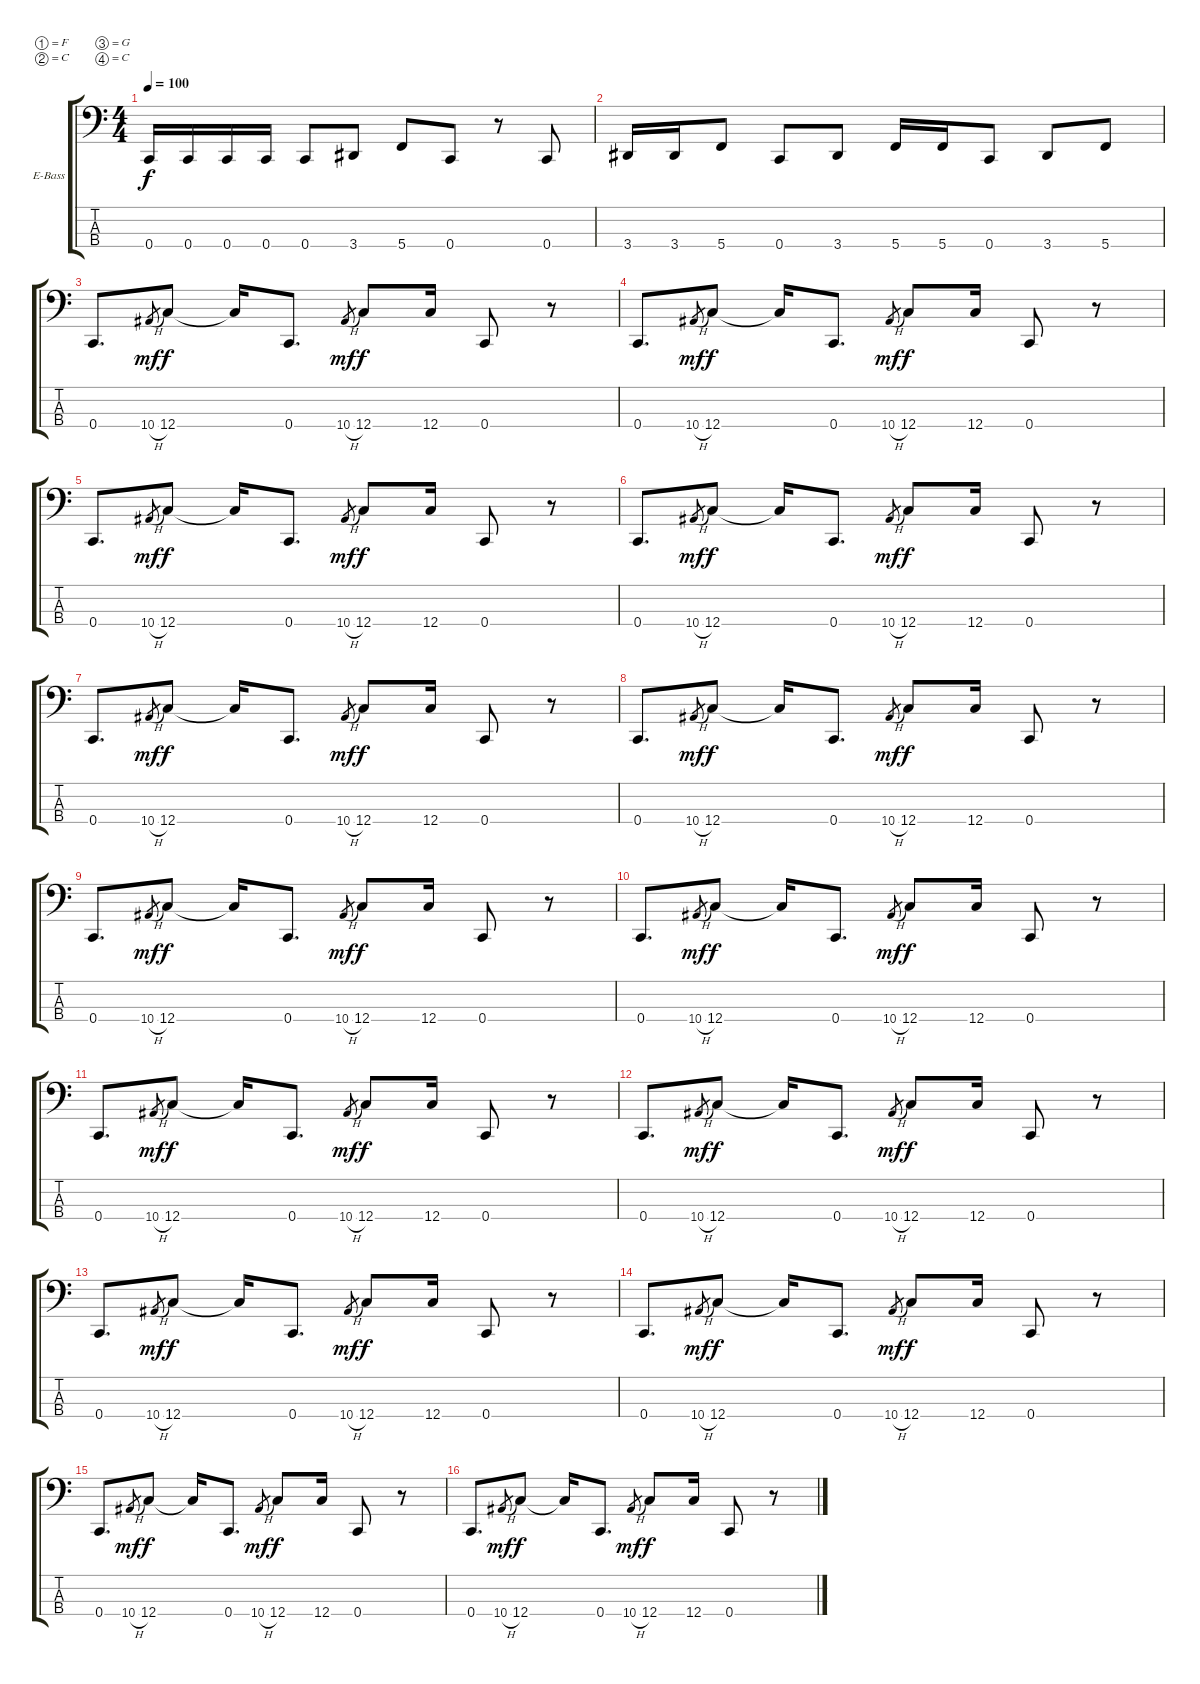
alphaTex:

\bracketExtendMode groupsimilarinstruments
\firstSystemTrackNameOrientation horizontal
\otherSystemsTrackNameOrientation horizontal
\track ("Bob Rock (Bass)" "E-Bass") {instrument electricbassfinger}
\staff {score tabs}
\tuning (F2 C2 G1 C1)
\ts (4 4)
\tempo 100
\clef f4
\scale
0.333333
\ks c
0.4.16{dy f} 0.4.16 0.4.16 0.4.16 0.4.8 3.4.8 5.4.8 0.4.8 r.8 0.4.8 |
\scale
0.333333 3.4.16 3.4.16 5.4.8 0.4.8 3.4.8 5.4.16 5.4.16 0.4.8 3.4.8 5.4.8 |
\scale
0.333333 0.4.8{d} 10.4{h}.8{gr dy mf} 12.4.8{dy f} 12.4{t}.16 0.4.8{d} 10.4{h}.8{gr dy mf} 12.4.8{dy f} 12.4.16 0.4.8 r.8 |
\scale
0.333333 0.4.8{d} 10.4{h}.8{gr dy mf} 12.4.8{dy f} 12.4{t}.16 0.4.8{d} 10.4{h}.8{gr dy mf} 12.4.8{dy f} 12.4.16 0.4.8 r.8 |
\scale
0.333333 0.4.8{d} 10.4{h}.8{gr dy mf} 12.4.8{dy f} 12.4{t}.16 0.4.8{d} 10.4{h}.8{gr dy mf} 12.4.8{dy f} 12.4.16 0.4.8 r.8 |
\scale
0.333333 0.4.8{d} 10.4{h}.8{gr dy mf} 12.4.8{dy f} 12.4{t}.16 0.4.8{d} 10.4{h}.8{gr dy mf} 12.4.8{dy f} 12.4.16 0.4.8 r.8 |
\scale
0.333333 0.4.8{d} 10.4{h}.8{gr dy mf} 12.4.8{dy f} 12.4{t}.16 0.4.8{d} 10.4{h}.8{gr dy mf} 12.4.8{dy f} 12.4.16 0.4.8 r.8 |
\scale
0.333333 0.4.8{d} 10.4{h}.8{gr dy mf} 12.4.8{dy f} 12.4{t}.16 0.4.8{d} 10.4{h}.8{gr dy mf} 12.4.8{dy f} 12.4.16 0.4.8 r.8 |
\scale
0.333333 0.4.8{d} 10.4{h}.8{gr dy mf} 12.4.8{dy f} 12.4{t}.16 0.4.8{d} 10.4{h}.8{gr dy mf} 12.4.8{dy f} 12.4.16 0.4.8 r.8 |
\scale
0.333333 0.4.8{d} 10.4{h}.8{gr dy mf} 12.4.8{dy f} 12.4{t}.16 0.4.8{d} 10.4{h}.8{gr dy mf} 12.4.8{dy f} 12.4.16 0.4.8 r.8 |
\scale
0.333333 0.4.8{d} 10.4{h}.8{gr dy mf} 12.4.8{dy f} 12.4{t}.16 0.4.8{d} 10.4{h}.8{gr dy mf} 12.4.8{dy f} 12.4.16 0.4.8 r.8 |
\scale
0.333333 0.4.8{d} 10.4{h}.8{gr dy mf} 12.4.8{dy f} 12.4{t}.16 0.4.8{d} 10.4{h}.8{gr dy mf} 12.4.8{dy f} 12.4.16 0.4.8 r.8 |
\scale
0.333333 0.4.8{d} 10.4{h}.8{gr dy mf} 12.4.8{dy f} 12.4{t}.16 0.4.8{d} 10.4{h}.8{gr dy mf} 12.4.8{dy f} 12.4.16 0.4.8 r.8 |
\scale
0.333333 0.4.8{d} 10.4{h}.8{gr dy mf} 12.4.8{dy f} 12.4{t}.16 0.4.8{d} 10.4{h}.8{gr dy mf} 12.4.8{dy f} 12.4.16 0.4.8 r.8 |
\scale
0.333333 0.4.8{d} 10.4{h}.8{gr dy mf} 12.4.8{dy f} 12.4{t}.16 0.4.8{d} 10.4{h}.8{gr dy mf} 12.4.8{dy f} 12.4.16 0.4.8 r.8 |
\scale
0.333333 0.4.8{d} 10.4{h}.8{gr dy mf} 12.4.8{dy f} 12.4{t}.16 0.4.8{d} 10.4{h}.8{gr dy mf} 12.4.8{dy f} 12.4.16 0.4.8 r.8
